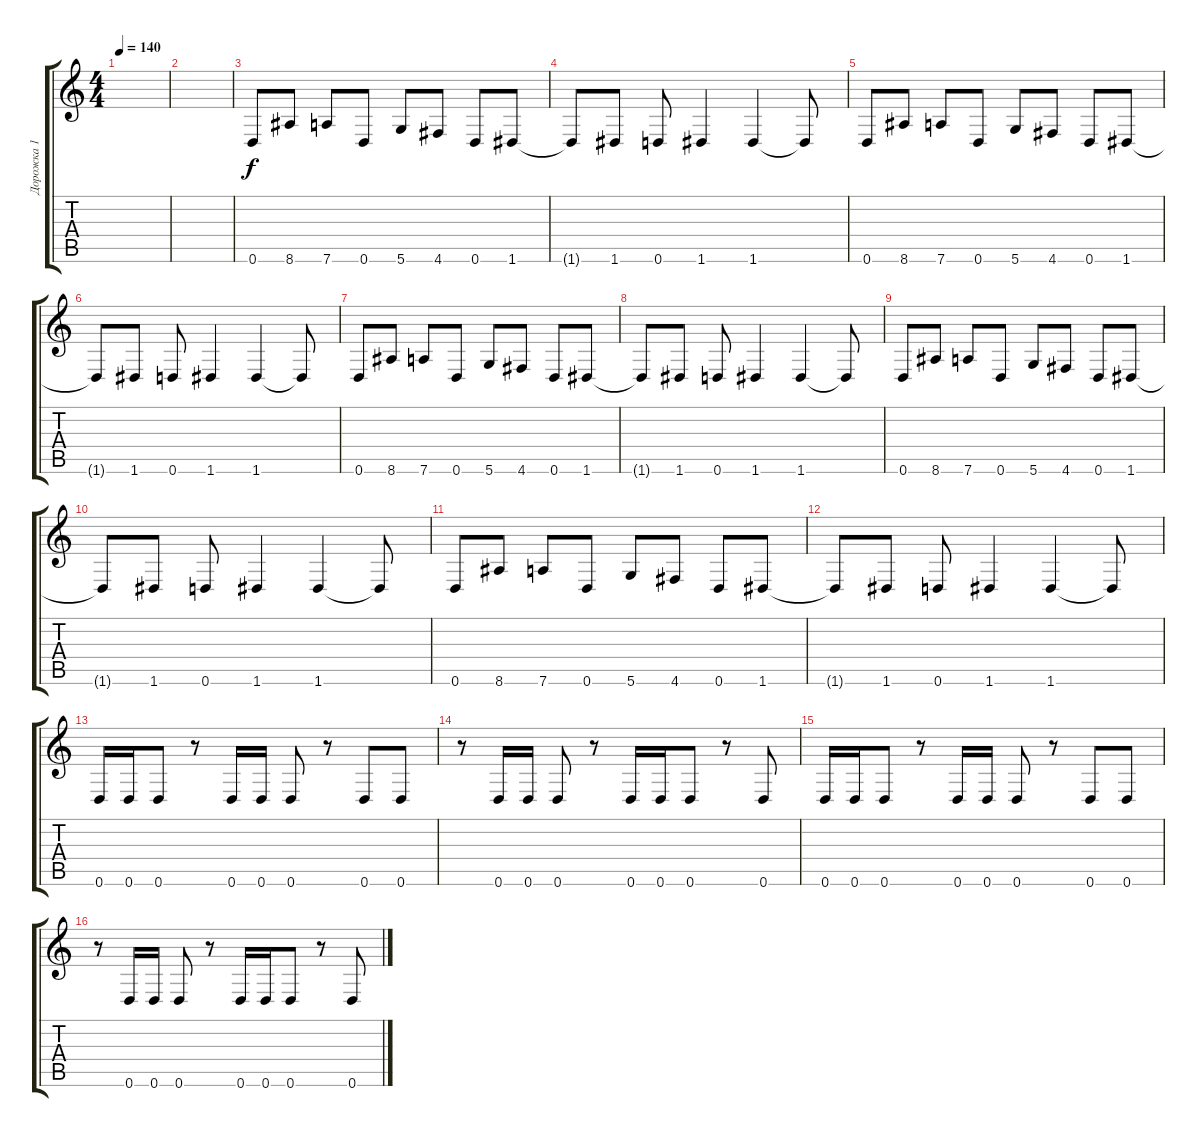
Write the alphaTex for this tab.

\track ("Дорожка 1" "Дорожка 1") {instrument distortionguitar}
\staff {score tabs}
\tuning (E4 B3 G3 D3 A2 D2) {hide}
\ts (4 4)
\tempo 140
\clef g2
\ks c
|
|
0.6.8 8.6.8 7.6.8 0.6.8 5.6.8 4.6.8 0.6.8 1.6.8 |
1.6{t}.8 1.6.8 0.6.8 1.6.4 1.6.4 1.6{t}.8 |
0.6.8 8.6.8 7.6.8 0.6.8 5.6.8 4.6.8 0.6.8 1.6.8 |
1.6{t}.8 1.6.8 0.6.8 1.6.4 1.6.4 1.6{t}.8 |
0.6.8 8.6.8 7.6.8 0.6.8 5.6.8 4.6.8 0.6.8 1.6.8 |
1.6{t}.8 1.6.8 0.6.8 1.6.4 1.6.4 1.6{t}.8 |
0.6.8 8.6.8 7.6.8 0.6.8 5.6.8 4.6.8 0.6.8 1.6.8 |
1.6{t}.8 1.6.8 0.6.8 1.6.4 1.6.4 1.6{t}.8 |
0.6.8 8.6.8 7.6.8 0.6.8 5.6.8 4.6.8 0.6.8 1.6.8 |
1.6{t}.8 1.6.8 0.6.8 1.6.4 1.6.4 1.6{t}.8 |
0.6.16 0.6.16 0.6.8 r.8 0.6.16 0.6.16 0.6.8 r.8 0.6.8 0.6.8 |
r.8 0.6.16 0.6.16 0.6.8 r.8 0.6.16 0.6.16 0.6.8 r.8 0.6.8 |
0.6.16 0.6.16 0.6.8 r.8 0.6.16 0.6.16 0.6.8 r.8 0.6.8 0.6.8 |
r.8 0.6.16 0.6.16 0.6.8 r.8 0.6.16 0.6.16 0.6.8 r.8 0.6.8
